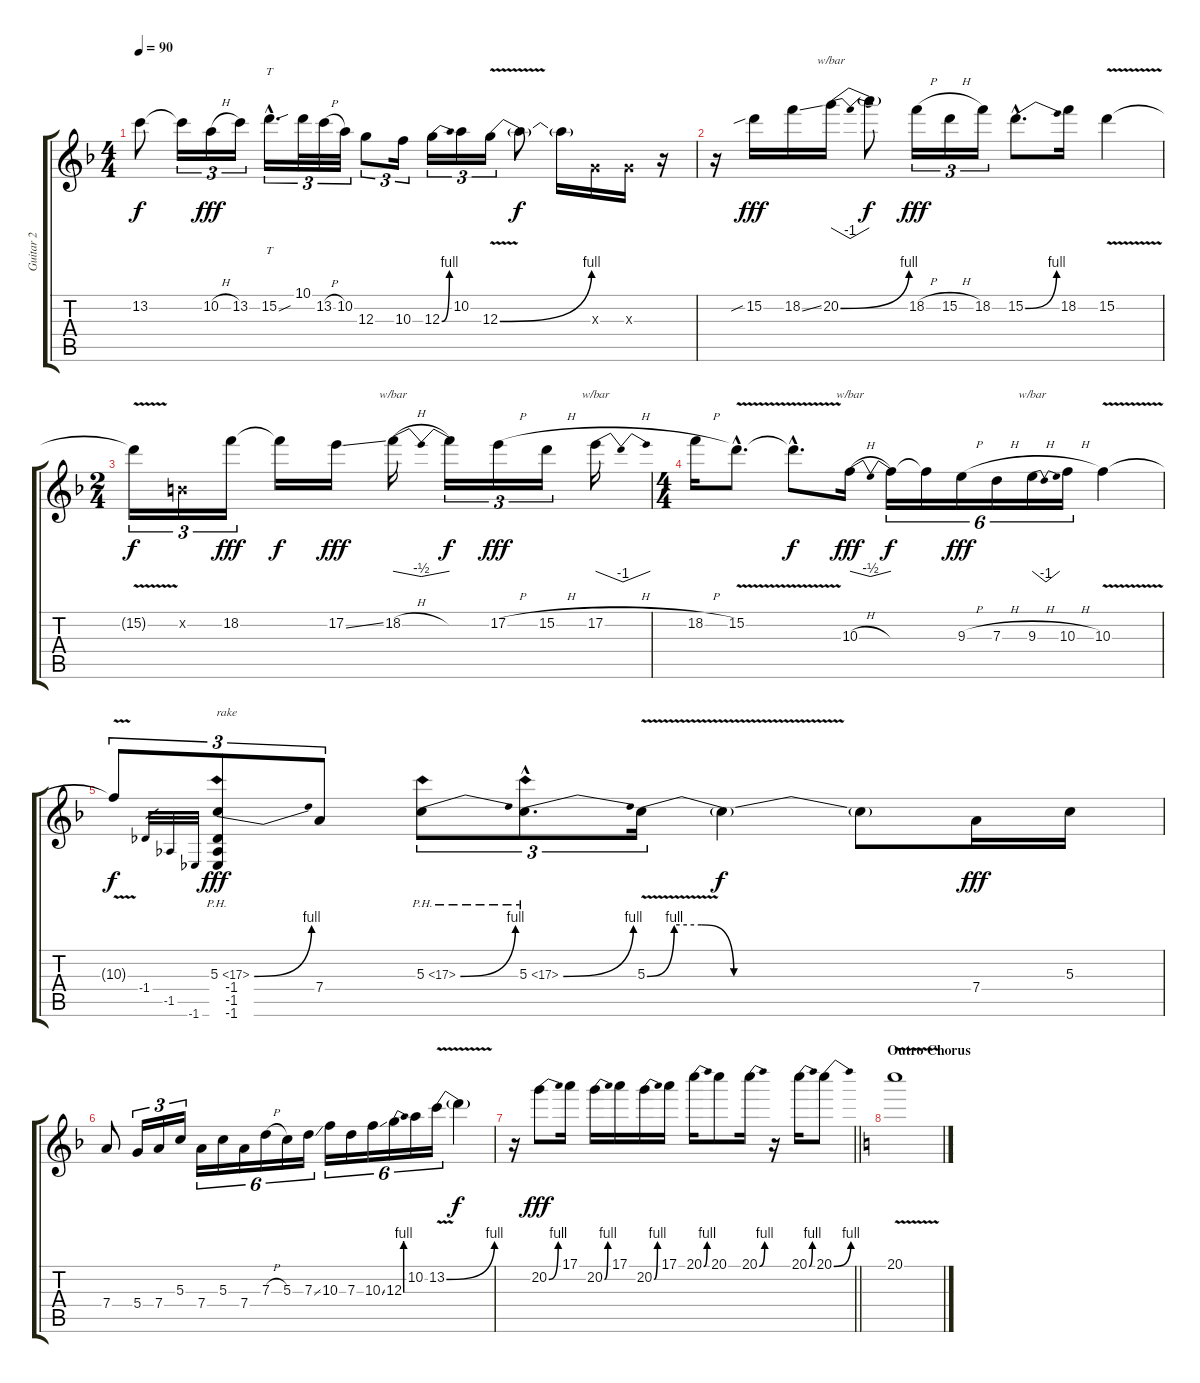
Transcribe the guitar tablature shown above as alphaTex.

\track ("Guitar 2" "Guitar 2") {instrument distortionguitar}
\staff {score tabs}
\tuning (E4 B3 G3 D3 A2 E2) {hide}
\ts (4 4)
\tempo 90
\clef g2
\ks f
13.2{t}.8{dy f} 13.2{t}.16{tu (3 2)} 10.2{h}.16{tu (3 2) dy fff} 13.2.16{tu (3 2)} 15.2{sou hac}.16{tt d tu (3 2)} 10.1.32{tu (3 2)} 13.2{h}.32{tu (3 2)} 10.2.32{tu (3 2)} 12.3.8{tu (3 2)} 10.3.16{tu (3 2)} 12.3{be (bend 0 0 60 4)}.16{tu (3 2)} 10.2.16{tu (3 2)} 12.3{be (bend 0 0 60 4) v}.16{tu (3 2)} 12.3{t}.8{dy f} 12.3{t}.16 0.3{x}.16 0.3{x}.16 r.16 |
r.16 15.2{sib}.16{dy fff} 18.2{ss}.16 20.2{be (bend 0 0 60 4)}.16{tbe (dip default 0 0 30 -4 60 0)} 20.2{t}.8{dy f} 18.2{h}.16{tu (3 2) dy fff} 15.2{h}.16{tu (3 2)} 18.2.16{tu (3 2)} 15.2{be (bend 0 0 60 4) hac}.8{d} 18.2.16 15.2{v}.4 |
\ts (2 4)
15.2{t}.16{tu (3 2) dy f} 0.2{x}.16{tu (3 2)} 18.2.16{tu (3 2) dy fff} 18.2{t}.16{dy f} 17.2{ss}.16{dy fff} 18.2{h}.16{tbe (dip default 0 0 30 -2 60 0)} 18.2{t}.16{tu (3 2) dy f} 17.2{h}.16{tu (3 2) dy fff} 15.2{h}.16{tu (3 2)} 17.2{h}.16{tbe (dip default 0 0 30 -4 60 0)} |
\ts (4 4)
18.2{h}.16 15.2{v hac}.8{d} 15.2{hac t}.8{d dy f} 10.3{h}.16{tbe (dip default 0 0 30 -2 60 0) dy fff} 10.3{t}.16{tu (6 4) dy f} 10.3{t}.16{tu (6 4)} 9.3{h}.16{tu (6 4) dy fff} 7.3{h}.16{tu (6 4)} 9.3{h}.16{tu (6 4) tbe (dip default 0 0 30 -4 60 0)} 10.3{h}.16{tu (6 4)} 10.3{v}.4 |
10.3{t}.8{tu (3 2) dy f} -1.4.32{gr} -1.5.32{gr} -1.6.32{gr} (5.3{be (bend 0 0 60 4) ph 12} -1.4 -1.5 -1.6).8{tu (3 2) txt "rake" dy fff} 7.4.8{tu (3 2)} 5.3{be (bend 0 0 60 4) ph 12}.8{tu (3 2)} 5.3{be (bend 0 0 60 4) ph 12 hac}.8{d tu (3 2)} 5.3{be (custom 0 0 5 4 10 4 16 0 60 0) v}.16{tu (3 2)} 5.3{t}.4{dy f} 5.3{t}.8 7.4.16{dy fff} 5.3.16 |
7.4.8 5.4.16{tu (3 2)} 7.4.16{tu (3 2)} 5.3.16{tu (3 2)} 7.4.16{tu (6 4)} 5.3.16{tu (6 4)} 7.4.16{tu (6 4)} 7.3{h}.16{tu (6 4)} 5.3.16{tu (6 4)} 7.3{ss}.16{tu (6 4)} 10.3.16{tu (6 4)} 7.3.16{tu (6 4)} 10.3{ss}.16{tu (6 4)} 12.3{be (bend 0 0 60 4)}.16{tu (6 4)} 10.2.16{tu (6 4)} 13.2{be (bend 0 0 60 4) v}.16{tu (6 4)} 13.2{t}.4{dy f} |
\barLineRight lightlight
r.16 20.2{be (bend 0 0 60 4)}.8{dy fff} 17.1.16 20.2{be (bend 0 0 60 4)}.16 17.1.16 20.2{be (bend 0 0 60 4)}.16 17.1.16 20.1{be (bend 0 0 60 4)}.16 20.1.8 20.1{be (bend 0 0 60 4)}.16 r.16 20.1{be (bend 0 0 60 4)}.16 20.1{be (bend 0 0 60 4)}.8 |
\section ("" "Outro Chorus")
\ks c
20.1{v}.1
